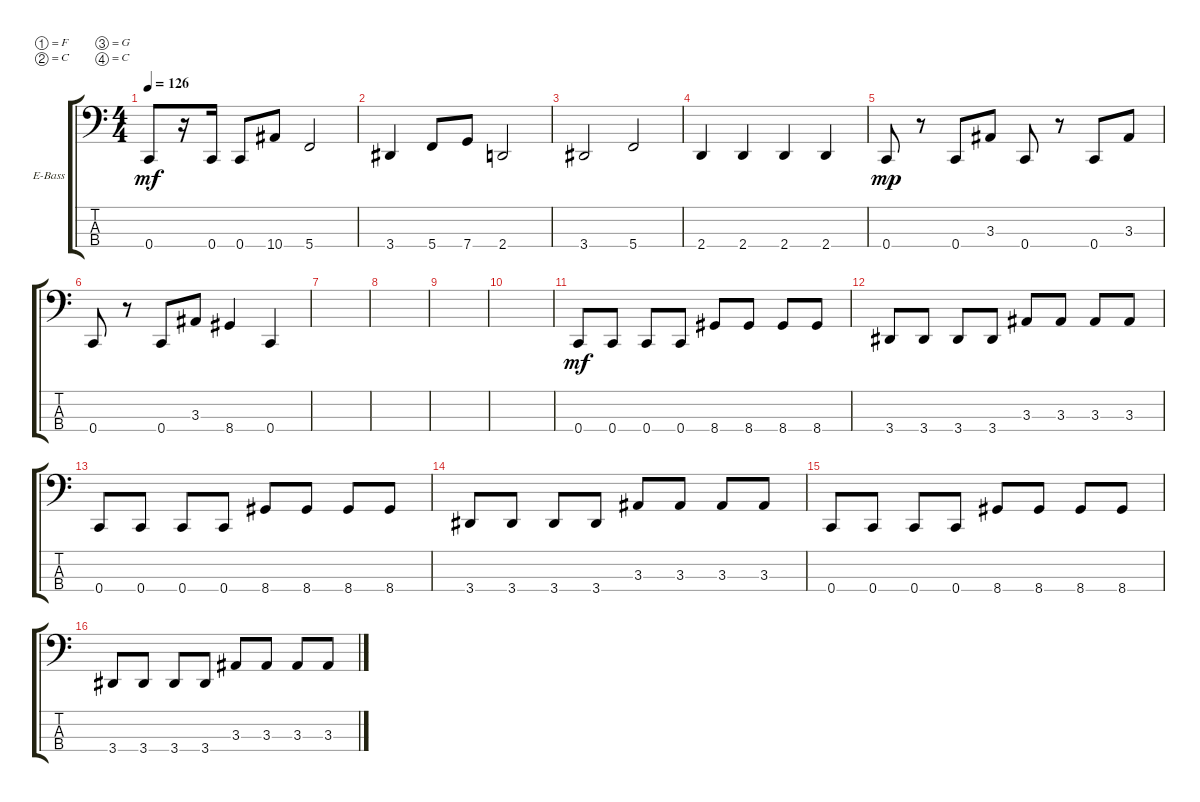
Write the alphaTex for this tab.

\defaultSystemsLayout 4
\bracketExtendMode groupsimilarinstruments
\firstSystemTrackNameOrientation horizontal
\otherSystemsTrackNameOrientation horizontal
\track ("Electric Bass" "E-Bass") {instrument electricbassfinger}
\staff {score tabs}
\tuning (F2 C2 G1 C1)
\ts (4 4)
\tempo 126
\clef f4
\ks c
0.4.8{dy mf} r.16 0.4.16 0.4.8 10.4.8 5.4.2 |
3.4.4 5.4.8 7.4.8 2.4.2 |
3.4.2 5.4.2 |
2.4.4 2.4.4 2.4.4 2.4.4 |
0.4.8{dy mp} r.8 0.4.8 3.3.8 0.4.8 r.8 0.4.8 3.3.8 |
0.4.8 r.8 0.4.8 3.3.8 8.4.4 0.4.4 |
|
|
|
|
0.4.8{dy mf} 0.4.8 0.4.8 0.4.8 8.4.8 8.4.8 8.4.8 8.4.8 |
3.4.8 3.4.8 3.4.8 3.4.8 3.3.8 3.3.8 3.3.8 3.3.8 |
0.4.8 0.4.8 0.4.8 0.4.8 8.4.8 8.4.8 8.4.8 8.4.8 |
3.4.8 3.4.8 3.4.8 3.4.8 3.3.8 3.3.8 3.3.8 3.3.8 |
0.4.8 0.4.8 0.4.8 0.4.8 8.4.8 8.4.8 8.4.8 8.4.8 |
3.4.8 3.4.8 3.4.8 3.4.8 3.3.8 3.3.8 3.3.8 3.3.8
